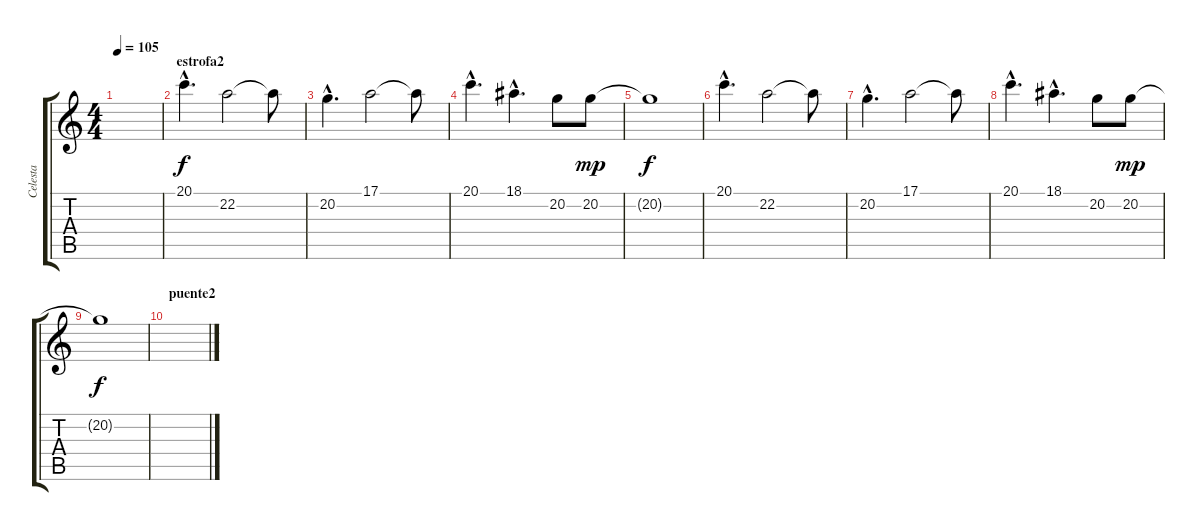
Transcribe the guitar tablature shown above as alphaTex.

\track ("Celesta" "Celesta") {instrument celesta}
\staff {score tabs}
\tuning (E4 B3 G3 D3 A2 E2) {hide}
\ts (4 4)
\tempo 105
\clef g2
\ks c
|
\section ("" "estrofa2")
20.1{hac}.4{d} 22.2.2 22.2{t}.8 |
20.2{hac}.4{d} 17.1.2 17.1{t}.8 |
20.1{hac}.4{d} 18.1{hac}.4{d} 20.2.8 20.2.8{dy mp} |
20.2{t}.1{dy f} |
20.1{hac}.4{d} 22.2.2 22.2{t}.8 |
20.2{hac}.4{d} 17.1.2 17.1{t}.8 |
20.1{hac}.4{d} 18.1{hac}.4{d} 20.2.8 20.2.8{dy mp} |
20.2{t}.1{dy f} |
\section ("" "puente2")
